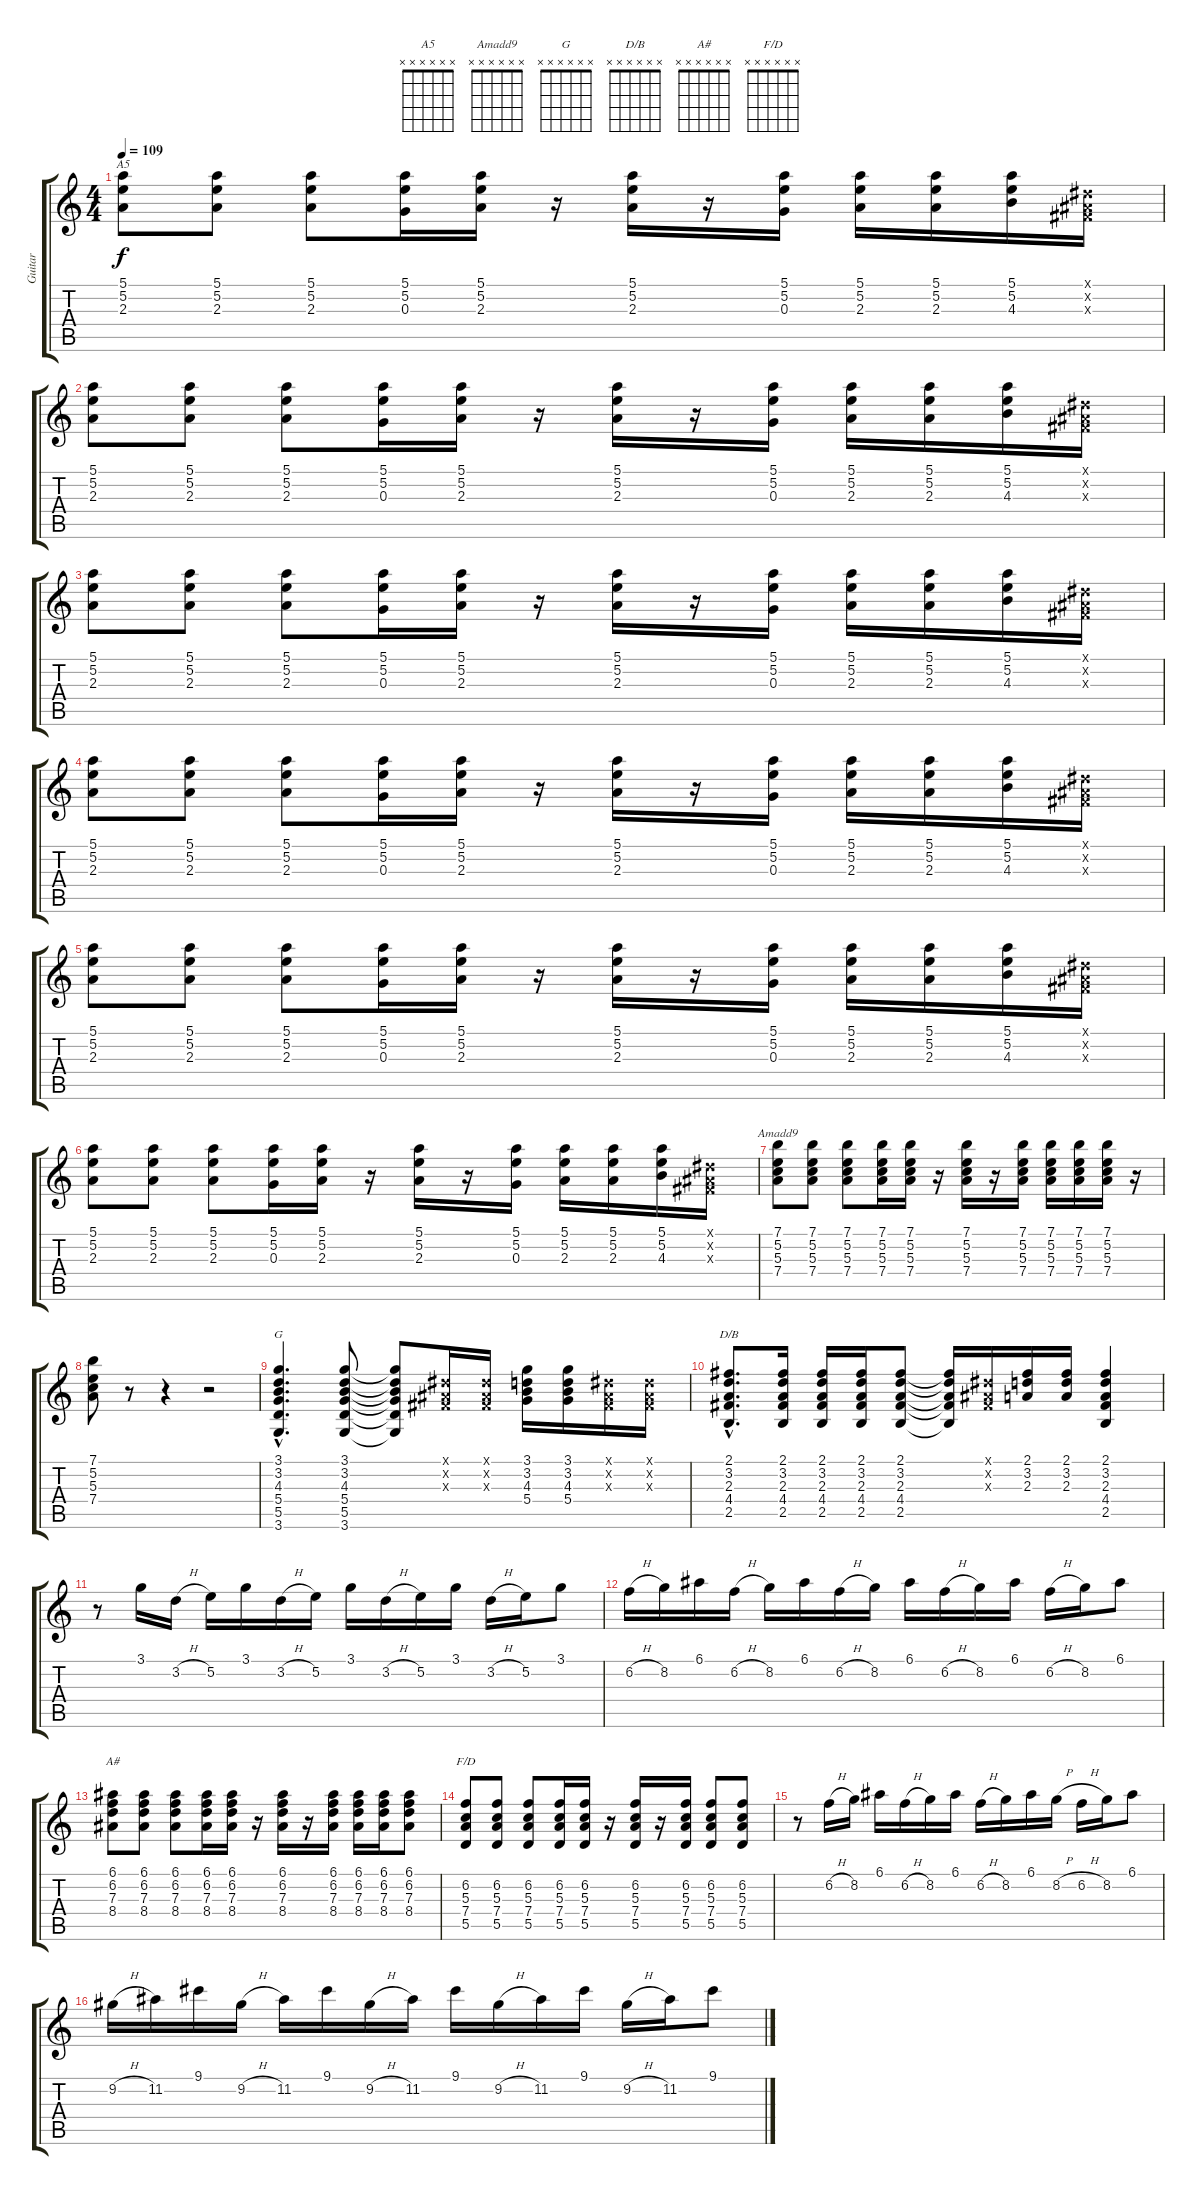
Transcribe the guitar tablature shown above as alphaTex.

\track ("Guitar" "Guitar") {instrument acousticguitarsteel}
\staff {score tabs}
\tuning (E4 B3 G3 D3 A2 E2) {hide}
\chord ("A5" x x x x x x) {firstfret 0}
\chord ("Amadd9" x x x x x x) {firstfret 0}
\chord ("G" x x x x x x) {firstfret 0}
\chord ("D/B" x x x x x x) {firstfret 0}
\chord ("A#" x x x x x x) {firstfret 0}
\chord ("F/D" x x x x x x) {firstfret 0}
\ts (4 4)
\tempo 109
\clef g2
\ks c
(5.1 5.2 2.3).8{ch "A5" dy f instrument acousticguitarsteel} (5.1 5.2 2.3).8 (5.1 5.2 2.3).8 (5.1 5.2 0.3).16 (5.1 5.2 2.3).16 r.16 (5.1 5.2 2.3).16 r.16 (5.1 5.2 0.3).16 (5.1 5.2 2.3).16 (5.1 5.2 2.3).16 (5.1 5.2 4.3).16 (-1.1{x} -1.2{x} -1.3{x}).16 |
(5.1 5.2 2.3).8 (5.1 5.2 2.3).8 (5.1 5.2 2.3).8 (5.1 5.2 0.3).16 (5.1 5.2 2.3).16 r.16 (5.1 5.2 2.3).16 r.16 (5.1 5.2 0.3).16 (5.1 5.2 2.3).16 (5.1 5.2 2.3).16 (5.1 5.2 4.3).16 (-1.1{x} -1.2{x} -1.3{x}).16 |
(5.1 5.2 2.3).8 (5.1 5.2 2.3).8 (5.1 5.2 2.3).8 (5.1 5.2 0.3).16 (5.1 5.2 2.3).16 r.16 (5.1 5.2 2.3).16 r.16 (5.1 5.2 0.3).16 (5.1 5.2 2.3).16 (5.1 5.2 2.3).16 (5.1 5.2 4.3).16 (-1.1{x} -1.2{x} -1.3{x}).16 |
(5.1 5.2 2.3).8 (5.1 5.2 2.3).8 (5.1 5.2 2.3).8 (5.1 5.2 0.3).16 (5.1 5.2 2.3).16 r.16 (5.1 5.2 2.3).16 r.16 (5.1 5.2 0.3).16 (5.1 5.2 2.3).16 (5.1 5.2 2.3).16 (5.1 5.2 4.3).16 (-1.1{x} -1.2{x} -1.3{x}).16 |
(5.1 5.2 2.3).8 (5.1 5.2 2.3).8 (5.1 5.2 2.3).8 (5.1 5.2 0.3).16 (5.1 5.2 2.3).16 r.16 (5.1 5.2 2.3).16 r.16 (5.1 5.2 0.3).16 (5.1 5.2 2.3).16 (5.1 5.2 2.3).16 (5.1 5.2 4.3).16 (-1.1{x} -1.2{x} -1.3{x}).16 |
(5.1 5.2 2.3).8 (5.1 5.2 2.3).8 (5.1 5.2 2.3).8 (5.1 5.2 0.3).16 (5.1 5.2 2.3).16 r.16 (5.1 5.2 2.3).16 r.16 (5.1 5.2 0.3).16 (5.1 5.2 2.3).16 (5.1 5.2 2.3).16 (5.1 5.2 4.3).16 (-1.1{x} -1.2{x} -1.3{x}).16 |
(7.1 5.2 5.3 7.4).8{ch "Amadd9"} (7.1 5.2 5.3 7.4).8 (7.1 5.2 5.3 7.4).8 (7.1 5.2 5.3 7.4).16 (7.1 5.2 5.3 7.4).16 r.16 (7.1 5.2 5.3 7.4).16 r.16 (7.1 5.2 5.3 7.4).16 (7.1 5.2 5.3 7.4).16 (7.1 5.2 5.3 7.4).16 (7.1 5.2 5.3 7.4).16 r.16 |
(7.1 5.2 5.3 7.4).8 r.8 r.4 r.2 |
(3.1{hac} 3.2{hac} 4.3{hac} 5.4{hac} 5.5{hac} 3.6{hac}).4{d ch "G"} (3.1 3.2 4.3 5.4 5.5 3.6).8 (3.1{t} 3.2{t} 4.3{t} 5.4{t} 5.5{t} 3.6{t}).8 (-1.1{x} -1.2{x} -1.3{x}).16 (-1.1{x} -1.2{x} -1.3{x}).16 (3.1 3.2 4.3 5.4).16 (3.1 3.2 4.3 5.4).16 (-1.1{x} -1.2{x} -1.3{x}).16 (-1.1{x} -1.2{x} -1.3{x}).16 |
(2.1{hac} 3.2{hac} 2.3{hac} 4.4{hac} 2.5{hac}).8{d ch "D/B"} (2.1 3.2 2.3 4.4 2.5).16 (2.1 3.2 2.3 4.4 2.5).16 (2.1 3.2 2.3 4.4 2.5).16 (2.1 3.2 2.3 4.4 2.5).8 (2.1{t} 3.2{t} 2.3{t} 4.4{t} 2.5{t}).16 (-1.1{x} -1.2{x} -1.3{x}).16 (2.1 3.2 2.3).16 (2.1 3.2 2.3).16 (2.1 3.2 2.3 4.4 2.5).4 |
r.8 3.1.16 3.2{h}.16 5.2.16 3.1.16 3.2{h}.16 5.2.16 3.1.16 3.2{h}.16 5.2.16 3.1.16 3.2{h}.16 5.2.16 3.1.8 |
6.2{h}.16 8.2.16 6.1.16 6.2{h}.16 8.2.16 6.1.16 6.2{h}.16 8.2.16 6.1.16 6.2{h}.16 8.2.16 6.1.16 6.2{h}.16 8.2.16 6.1.8 |
(6.1 6.2 7.3 8.4).8{ch "A#"} (6.1 6.2 7.3 8.4).8 (6.1 6.2 7.3 8.4).8 (6.1 6.2 7.3 8.4).16 (6.1 6.2 7.3 8.4).16 r.16 (6.1 6.2 7.3 8.4).16 r.16 (6.1 6.2 7.3 8.4).16 (6.1 6.2 7.3 8.4).16 (6.1 6.2 7.3 8.4).16 (6.1 6.2 7.3 8.4).8 |
(6.2 5.3 7.4 5.5).8{ch "F/D"} (6.2 5.3 7.4 5.5).8 (6.2 5.3 7.4 5.5).8 (6.2 5.3 7.4 5.5).16 (6.2 5.3 7.4 5.5).16 r.16 (6.2 5.3 7.4 5.5).16 r.16 (6.2 5.3 7.4 5.5).16 (6.2 5.3 7.4 5.5).8 (6.2 5.3 7.4 5.5).8 |
r.8 6.2{h}.16 8.2.16 6.1.16 6.2{h}.16 8.2.16 6.1.16 6.2{h}.16 8.2.16 6.1.16 8.2{h}.16 6.2{h}.16 8.2.16 6.1.8 |
9.2{h}.16 11.2.16 9.1.16 9.2{h}.16 11.2.16 9.1.16 9.2{h}.16 11.2.16 9.1.16 9.2{h}.16 11.2.16 9.1.16 9.2{h}.16 11.2.16 9.1.8
